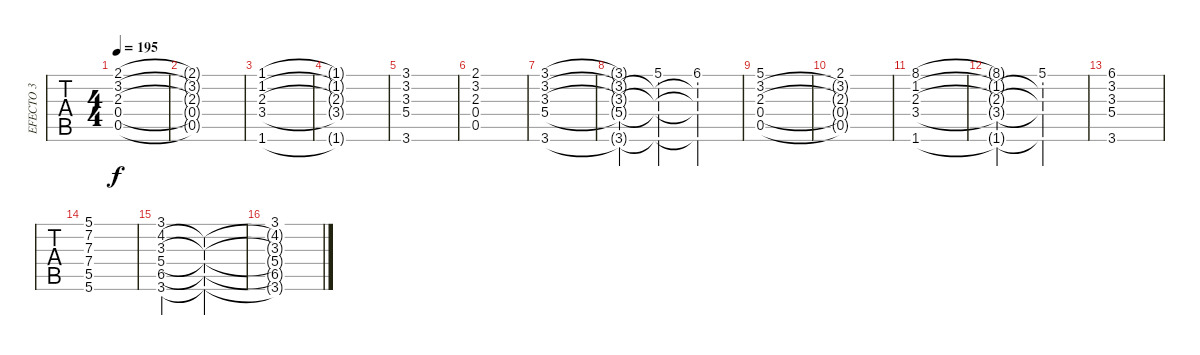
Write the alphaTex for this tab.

\track ("EFECTO 3" "EFECTO 3") {instrument synthstrings2}
\staff {tabs}
\tuning (Eb4 Bb3 Gb3 Db3 Ab2 Eb2) {hide}
\ts (4 4)
\tempo 195
\clef g2
\ks c
(2.1 3.2 2.3 0.4 0.5).1{dy f} |
(2.1{t} 3.2{t} 2.3{t} 0.4{t} 0.5{t}).1 |
(1.1 1.2 2.3 3.4 1.6).1 |
(1.1{t} 1.2{t} 2.3{t} 3.4{t} 1.6{t}).1 |
(3.1 3.2 3.3 5.4 3.6).1 |
(2.1 3.2 2.3 0.4 0.5).1 |
(3.1 3.2 3.3 5.4 3.6).1 |
(3.1{t} 3.2{t} 3.3{t} 5.4{t} 3.6{t}).4 (5.1 3.2{t} 3.3{t} 5.4{t} 3.6{t}).4 (6.1 3.2{t} 3.3{t} 5.4{t} 3.6{t}).2 |
(5.1 3.2 2.3 0.4 0.5).1 |
(2.1 3.2{t} 2.3{t} 0.4{t} 0.5{t}).1 |
(8.1 1.2 2.3 3.4 1.6).1 |
(8.1{t} 1.2{t} 2.3{t} 3.4{t} 1.6{t}).2 (5.1 1.2{t} 2.3{t} 3.4{t} 1.6{t}).2 |
(6.1 3.2 3.3 5.4 3.6).1 |
(5.1 7.2 7.3 7.4 5.5 5.6).1 |
(3.1 4.2 3.3 5.4 6.5 3.6).2 (4.2{t} 3.3{t} 5.4{t} 6.5{t} 3.6{t}).2 |
(3.1 4.2{t} 3.3{t} 5.4{t} 6.5{t} 3.6{t}).1
